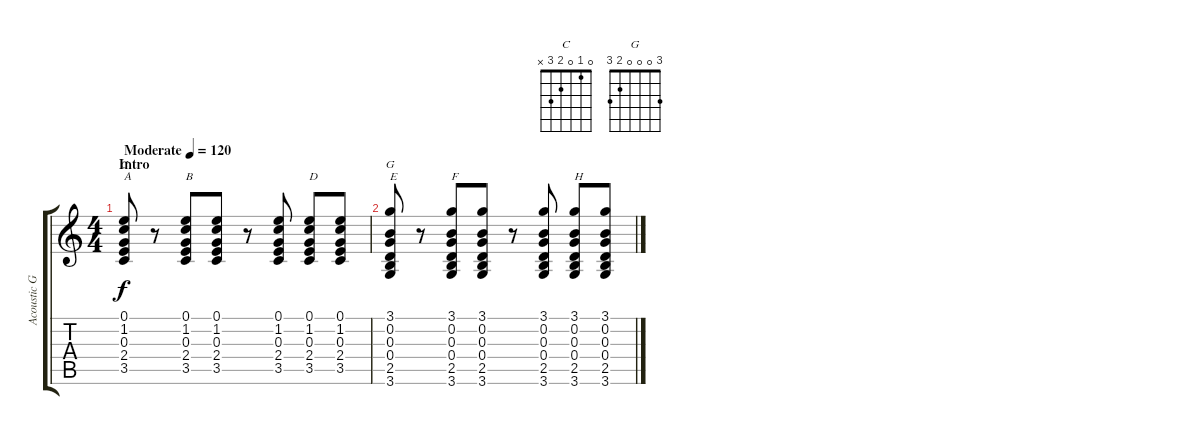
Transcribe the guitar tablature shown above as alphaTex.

\track ("Acoustic Guitar" "Acoustic G") {instrument acousticguitarsteel}
\staff {score tabs}
\tuning (E4 B3 G3 D3 A2 E2) {hide}
\chord ("C" 0 1 0 2 3 x)
\chord ("G" 3 0 0 0 2 3)
\ts (4 4)
\section ("" "Intro")
\tempo (120 "Moderate")
\clef g2
\ks c
(0.1 1.2 0.3 2.4 3.5).8{ch "C" txt "A" dy f instrument acousticguitarsteel} r.8 (0.1 1.2 0.3 2.4 3.5).8{txt "B"} (0.1 1.2 0.3 2.4 3.5).8 r.8 (0.1 1.2 0.3 2.4 3.5).8 (0.1 1.2 0.3 2.4 3.5).8{txt "D"} (0.1 1.2 0.3 2.4 3.5).8 |
(3.1 0.2 0.3 0.4 2.5 3.6).8{ch "G" txt "E"} r.8 (3.1 0.2 0.3 0.4 2.5 3.6).8{txt "F"} (3.1 0.2 0.3 0.4 2.5 3.6).8 r.8 (3.1 0.2 0.3 0.4 2.5 3.6).8 (3.1 0.2 0.3 0.4 2.5 3.6).8{txt "H"} (3.1 0.2 0.3 0.4 2.5 3.6).8
